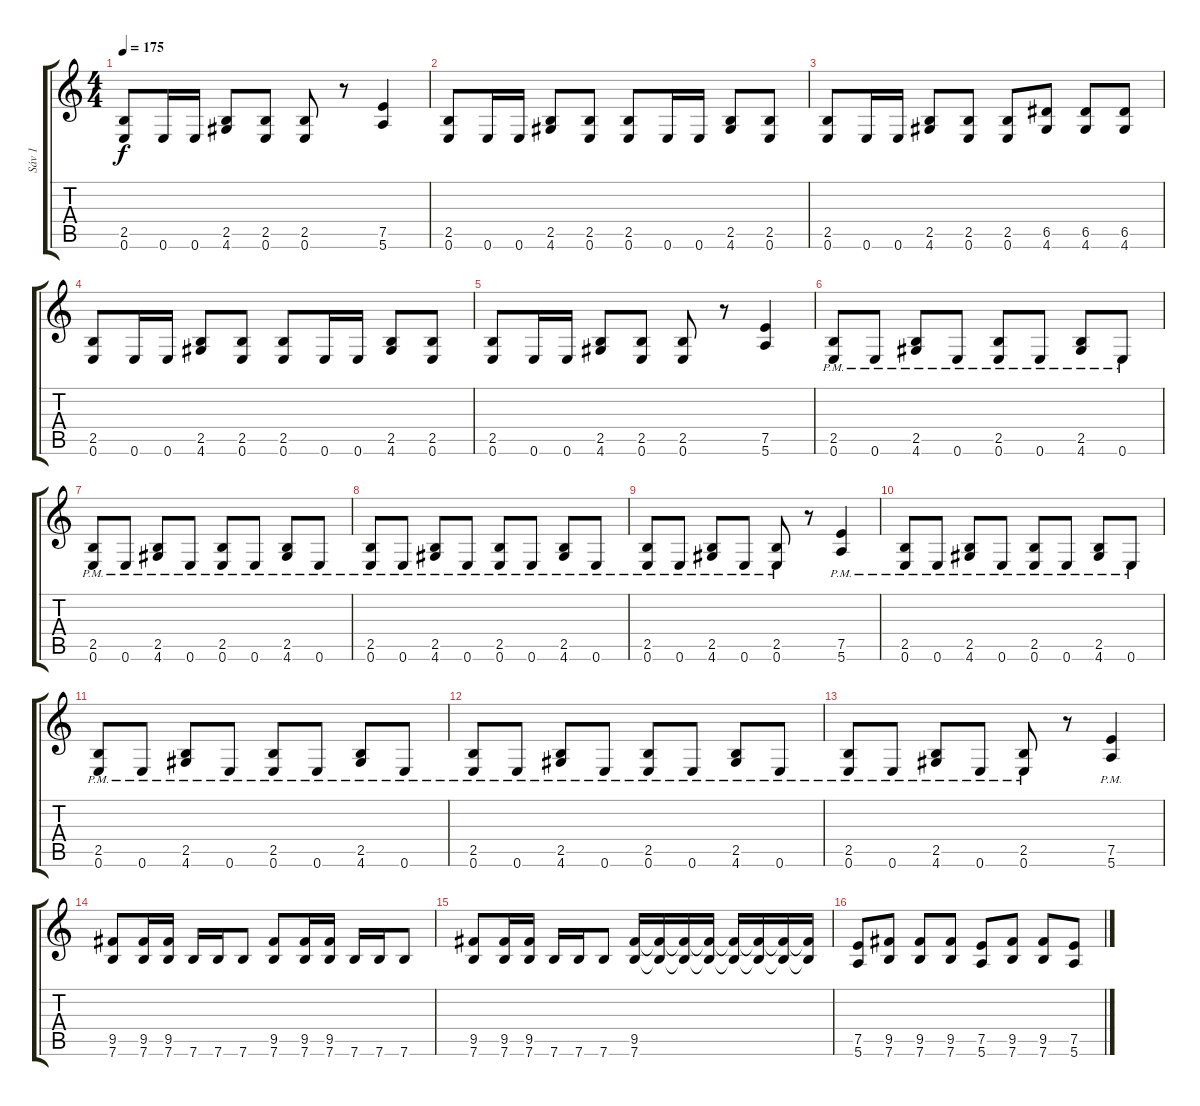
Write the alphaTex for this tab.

\track ("Sáv 1" "Sáv 1") {instrument distortionguitar}
\staff {score tabs}
\tuning (E4 B3 G3 D3 A2 E2) {hide}
\ts (4 4)
\tempo 175
\clef g2
\ks c
(2.5 0.6).8{dy f} 0.6.16 0.6.16 (2.5 4.6).8 (2.5 0.6).8 (2.5 0.6).8 r.8 (7.5 5.6).4 |
(2.5 0.6).8 0.6.16 0.6.16 (2.5 4.6).8 (2.5 0.6).8 (2.5 0.6).8 0.6.16 0.6.16 (2.5 4.6).8 (2.5 0.6).8 |
(2.5 0.6).8 0.6.16 0.6.16 (2.5 4.6).8 (2.5 0.6).8 (2.5 0.6).8 (6.5 4.6).8 (6.5 4.6).8 (6.5 4.6).8 |
(2.5 0.6).8 0.6.16 0.6.16 (2.5 4.6).8 (2.5 0.6).8 (2.5 0.6).8 0.6.16 0.6.16 (2.5 4.6).8 (2.5 0.6).8 |
(2.5 0.6).8 0.6.16 0.6.16 (2.5 4.6).8 (2.5 0.6).8 (2.5 0.6).8 r.8 (7.5 5.6).4 |
(2.5 0.6{pm}).8 0.6{pm}.8 (2.5 4.6{pm}).8 0.6{pm}.8 (2.5 0.6{pm}).8 0.6{pm}.8 (2.5 4.6{pm}).8 0.6{pm}.8 |
(2.5 0.6{pm}).8 0.6{pm}.8 (2.5 4.6{pm}).8 0.6{pm}.8 (2.5 0.6{pm}).8 0.6{pm}.8 (2.5 4.6{pm}).8 0.6{pm}.8 |
(2.5 0.6{pm}).8 0.6{pm}.8 (2.5 4.6{pm}).8 0.6{pm}.8 (2.5 0.6{pm}).8 0.6{pm}.8 (2.5 4.6{pm}).8 0.6{pm}.8 |
(2.5 0.6{pm}).8 0.6{pm}.8 (2.5 4.6{pm}).8 0.6{pm}.8 (2.5 0.6{pm}).8 r.8 (7.5 5.6{pm}).4 |
(2.5 0.6{pm}).8 0.6{pm}.8 (2.5 4.6{pm}).8 0.6{pm}.8 (2.5 0.6{pm}).8 0.6{pm}.8 (2.5 4.6{pm}).8 0.6{pm}.8 |
(2.5 0.6{pm}).8 0.6{pm}.8 (2.5 4.6{pm}).8 0.6{pm}.8 (2.5 0.6{pm}).8 0.6{pm}.8 (2.5 4.6{pm}).8 0.6{pm}.8 |
(2.5 0.6{pm}).8 0.6{pm}.8 (2.5 4.6{pm}).8 0.6{pm}.8 (2.5 0.6{pm}).8 0.6{pm}.8 (2.5 4.6{pm}).8 0.6{pm}.8 |
(2.5 0.6{pm}).8 0.6{pm}.8 (2.5 4.6{pm}).8 0.6{pm}.8 (2.5 0.6{pm}).8 r.8 (7.5 5.6{pm}).4 |
(9.5 7.6).8 (9.5 7.6).16 (9.5 7.6).16 7.6.16 7.6.16 7.6.8 (9.5 7.6).8 (9.5 7.6).16 (9.5 7.6).16 7.6.16 7.6.16 7.6.8 |
(9.5 7.6).8 (9.5 7.6).16 (9.5 7.6).16 7.6.16 7.6.16 7.6.8 (9.5 7.6).16 (9.5{t} 7.6{t}).16 (9.5{t} 7.6{t}).16 (9.5{t} 7.6{t}).16 (9.5{t} 7.6{t}).16 (9.5{t} 7.6{t}).16 (9.5{t} 7.6{t}).16 (9.5{t} 7.6{t}).16 |
(7.5 5.6).8 (9.5 7.6).8 (9.5 7.6).8 (9.5 7.6).8 (7.5 5.6).8 (9.5 7.6).8 (9.5 7.6).8 (7.5 5.6).8
